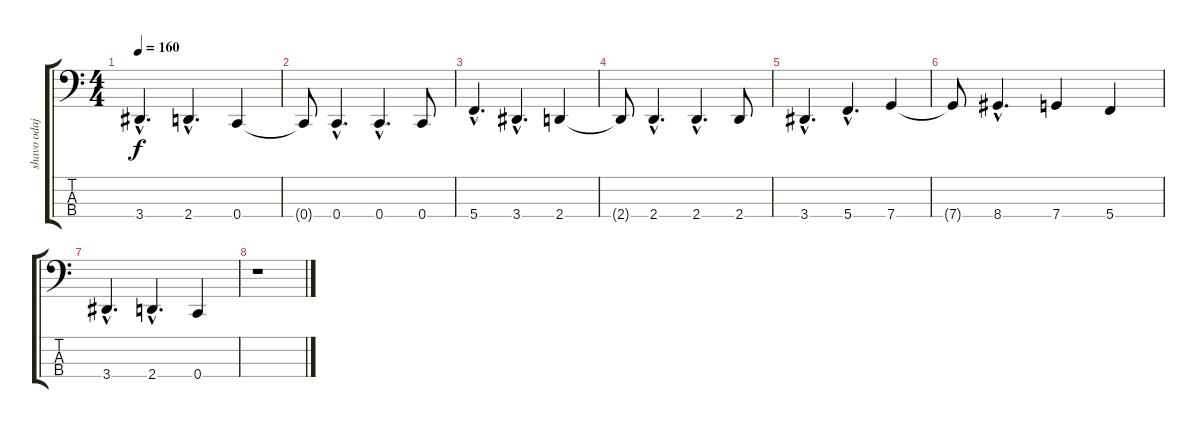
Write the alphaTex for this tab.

\track ("shavo odajian" "shavo odaj") {instrument electricbassfinger}
\staff {score tabs}
\tuning (F2 C2 G1 C1) {hide}
\ts (4 4)
\tempo 160
\clef f4
\ks c
3.4{hac}.4{d dy f} 2.4{hac}.4{d} 0.4.4 |
0.4{t}.8 0.4{hac}.4{d} 0.4{hac}.4{d} 0.4.8 |
5.4{hac}.4{d} 3.4{hac}.4{d} 2.4.4 |
2.4{t}.8 2.4{hac}.4{d} 2.4{hac}.4{d} 2.4.8 |
3.4{hac}.4{d} 5.4{hac}.4{d} 7.4.4 |
7.4{t}.8 8.4{hac}.4{d} 7.4.4 5.4.4 |
3.4{hac}.4{d} 2.4{hac}.4{d} 0.4.4 |
r.1
